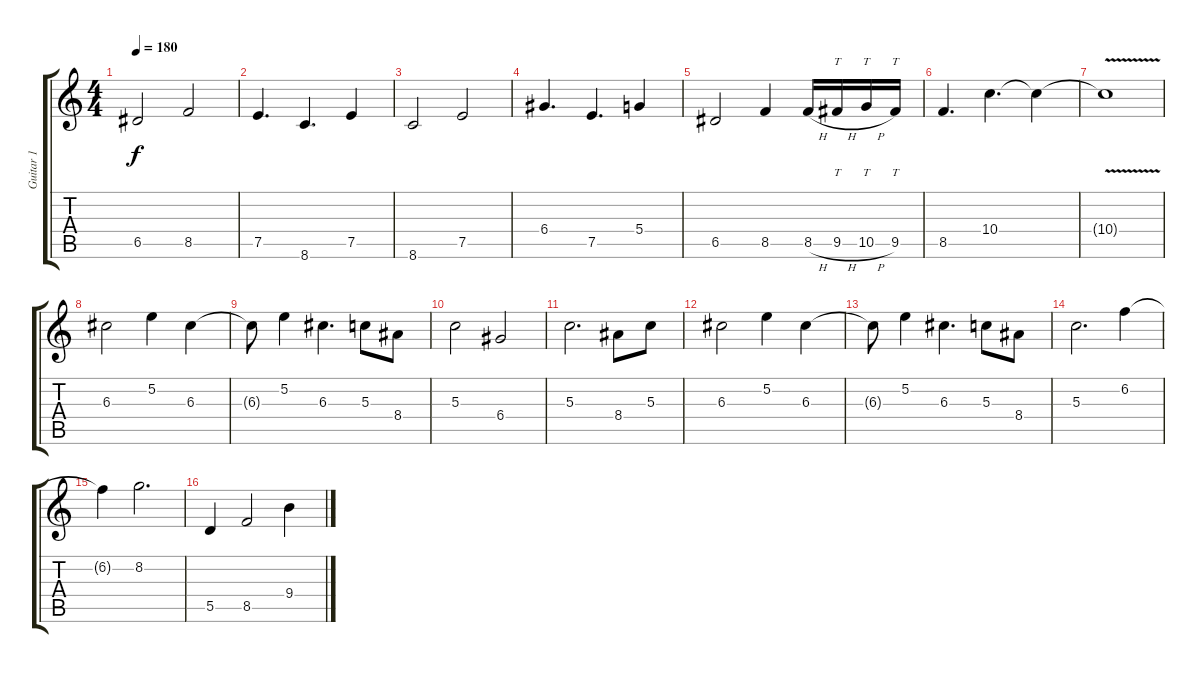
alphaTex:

\track ("Guitar 1" "Guitar 1") {instrument distortionguitar}
\staff {score tabs}
\tuning (E4 B3 G3 D3 A2 E2) {hide}
\ts (4 4)
\tempo 180
\clef g2
\ks c
6.5.2{dy f} 8.5.2 |
7.5.4{d} 8.6.4{d} 7.5.4 |
8.6.2 7.5.2 |
6.4.4{d} 7.5.4{d} 5.4.4 |
6.5.2 8.5.4 8.5{h}.16 9.5{h}.16{tt} 10.5{h}.16{tt} 9.5.16{tt} |
8.5.4{d} 10.4.4{d} 10.4{t}.4 |
10.4{v t}.1 |
6.3.2 5.2.4 6.3.4 |
6.3{t}.8 5.2.4 6.3.4{d} 5.3.8 8.4.8 |
5.3.2 6.4.2 |
5.3.2{d} 8.4.8 5.3.8 |
6.3.2 5.2.4 6.3.4 |
6.3{t}.8 5.2.4 6.3.4{d} 5.3.8 8.4.8 |
5.3.2{d} 6.2.4 |
6.2{t}.4 8.2.2{d} |
5.5.4 8.5.2 9.4.4
